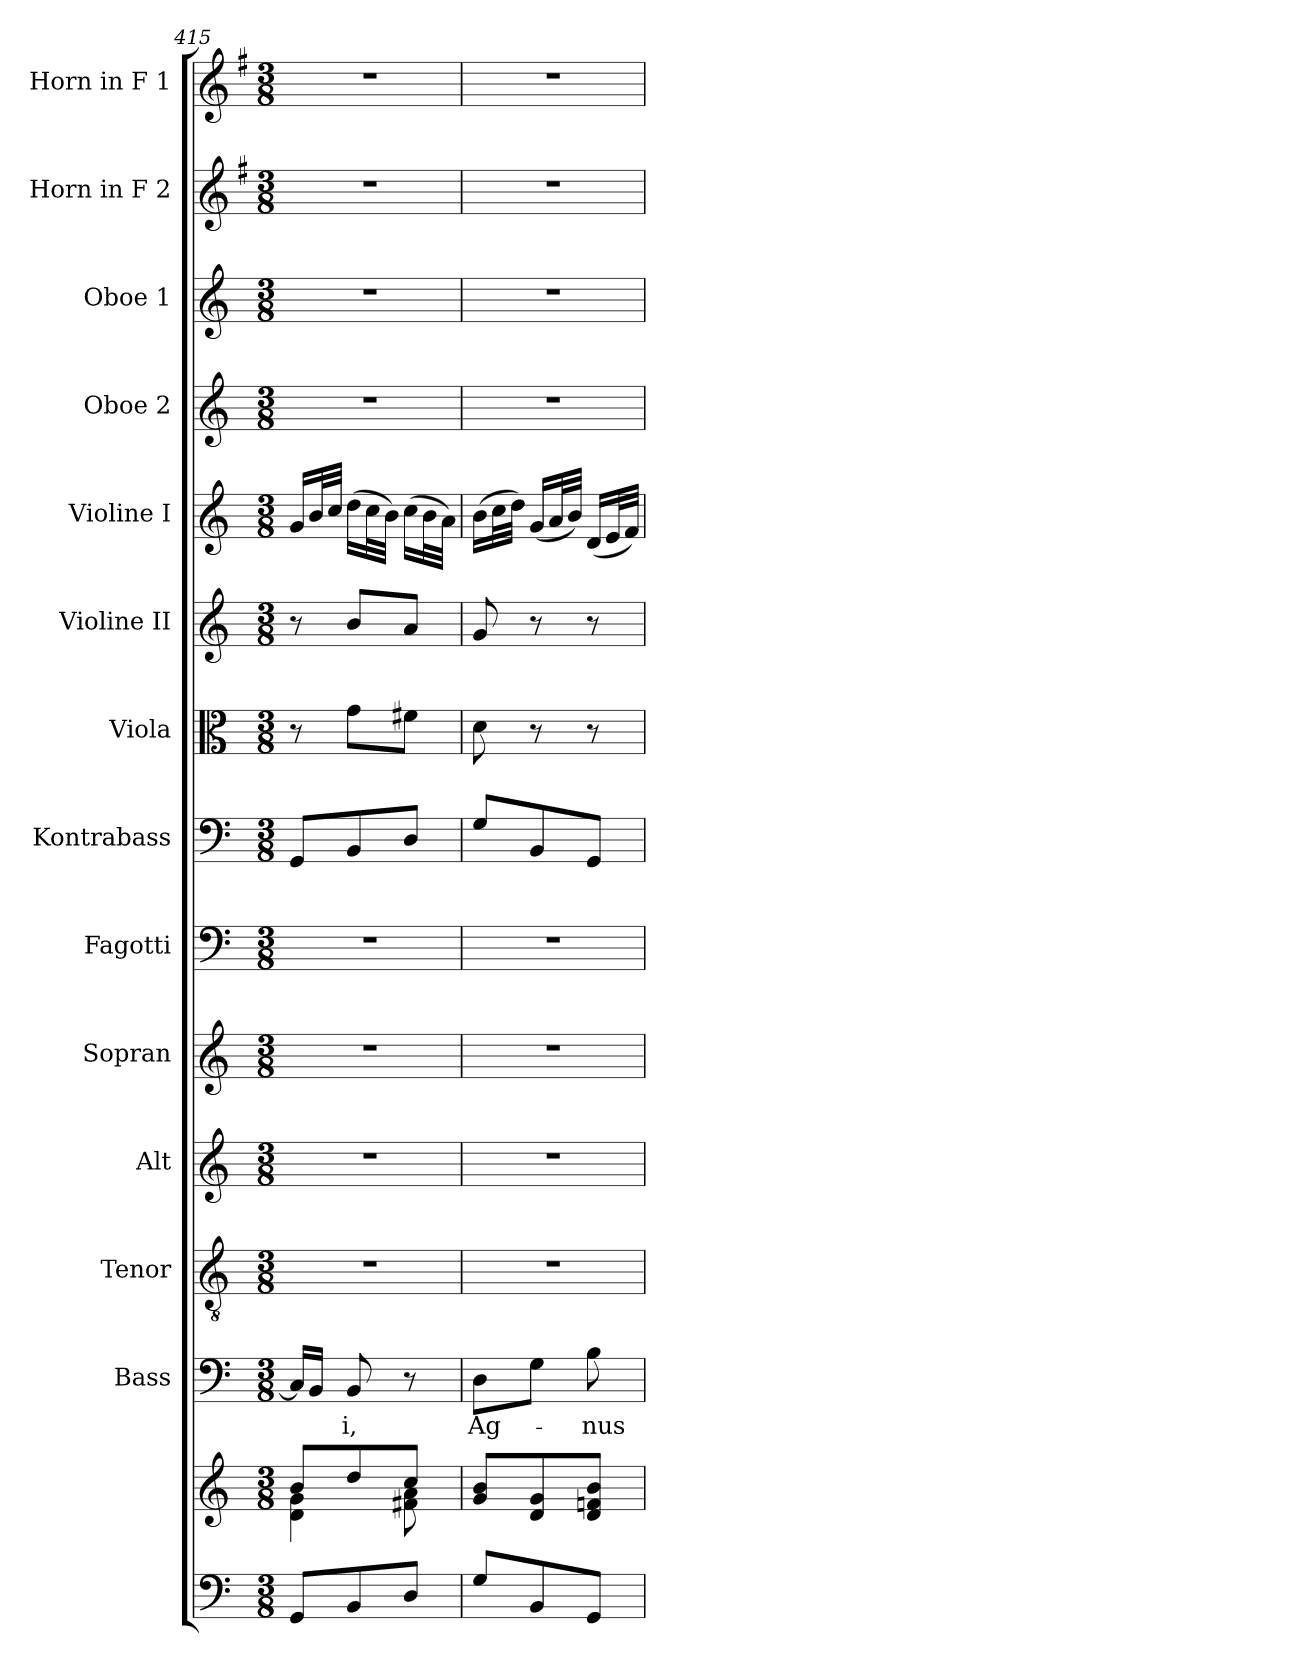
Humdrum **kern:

**kern	**kern	**kern	**text	**kern	**kern	**kern	**kern	**kern	**kern	**kern	**kern	**kern	**kern	**kern	**kern
*part14	*part14	*part13	*part13	*part12	*part11	*part10	*part9	*part8	*part7	*part6	*part5	*part4	*part3	*part2	*part1
*staff15	*staff14	*staff13	*staff13	*staff12	*staff11	*staff10	*staff9	*staff8	*staff7	*staff6	*staff5	*staff4	*staff3	*staff2	*staff1
*	*	*I"Bass	*	*I"Tenor	*I"Alt	*I"Sopran	*I"Fagotti	*I"Kontrabass	*I"Viola	*I"Violine II	*I"Violine I	*I"Oboe 2	*I"Oboe 1	*I"Horn in F 2	*I"Horn in F 1
*	*	*I'B.	*	*I'T.	*I'A.	*I'S.	*I'Fg.	*I'Kb.	*I'Vla.	*I'Vl. II	*I'Vl. I	*I'Ob. 2	*I'Ob. 1	*	*
*clefF4	*clefG2	*clefF4	*	*clefGv2	*clefG2	*clefG2	*clefF4	*clefF4	*clefC3	*clefG2	*clefG2	*clefG2	*clefG2	*clefG2	*clefG2
*	*	*	*	*	*	*	*	*ITrd7c12	*	*	*	*	*	*ITrd4c7	*ITrd4c7
*k[]	*k[]	*k[]	*	*k[]	*k[]	*k[]	*k[]	*k[]	*k[]	*k[]	*k[]	*k[]	*k[]	*k[]	*k[]
*C:	*C:	*C:	*	*C:	*C:	*C:	*C:	*C:	*C:	*C:	*C:	*C:	*C:	*C:	*C:
*M3/8	*M3/8	*M3/8	*	*M3/8	*M3/8	*M3/8	*M3/8	*M3/8	*M3/8	*M3/8	*M3/8	*M3/8	*M3/8	*M3/8	*M3/8
=415	=415	=415	=415	=415	=415	=415	=415	=415	=415	=415	=415	=415	=415	=415	=415
*	*^	*	*	*	*	*	*	*	*	*	*	*	*	*	*
8GG/L	8b/L	4d\ 4g\	16C/LL]	.	4.r	4.r	4.r	4.r	8GGG/L	8r	8r	16g/LL	4.r	4.r	4.r	4.r
.	.	.	16BB/JJ	.	.	.	.	.	.	.	.	32b/L	.	.	.	.
.	.	.	.	.	.	.	.	.	.	.	.	32cc/JJJ	.	.	.	.
!	!	!	!	!LO:LY:b	!	!	!	!	!	!	!	!	!	!	!	!
8BB/	8dd/	.	8BB/	-i,	.	.	.	.	8BBB/	8g\L	8b/L	(>16dd\LL	.	.	.	.
.	.	.	.	.	.	.	.	.	.	.	.	32cc\L	.	.	.	.
.	.	.	.	.	.	.	.	.	.	.	.	32b\JJJ)	.	.	.	.
8D/J	8cc/J	8f#X\ 8a\	8r	.	.	.	.	.	8DD/J	8f#X\J	8a/J	(>16cc\LL	.	.	.	.
.	.	.	.	.	.	.	.	.	.	.	.	32b\L	.	.	.	.
.	.	.	.	.	.	.	.	.	.	.	.	32a\JJJ)	.	.	.	.
*	*v	*v	*	*	*	*	*	*	*	*	*	*	*	*	*	*
=416	=416	=416	=416	=416	=416	=416	=416	=416	=416	=416	=416	=416	=416	=416	=416
!	!	!	!LO:LY:b	!	!	!	!	!	!	!	!	!	!	!	!
8G/L	8g/ 8b/L	8D\L	Ag-	4.r	4.r	4.r	4.r	8GG/L	8d\	8g/	(>16b\LL	4.r	4.r	4.r	4.r
.	.	.	.	.	.	.	.	.	.	.	32cc\L	.	.	.	.
.	.	.	.	.	.	.	.	.	.	.	32dd\JJJ)	.	.	.	.
8BB/	8d/ 8g/	8G\J	.	.	.	.	.	8BBB/	8r	8r	(<16g/LL	.	.	.	.
.	.	.	.	.	.	.	.	.	.	.	32a/L	.	.	.	.
.	.	.	.	.	.	.	.	.	.	.	32b/JJJ)	.	.	.	.
!	!	!	!LO:LY:b	!	!	!	!	!	!	!	!	!	!	!	!
8GG/J	8d/ 8fn/ 8b/J	8B\	-nus	.	.	.	.	8GGG/J	8r	8r	(<16d/LL	.	.	.	.
.	.	.	.	.	.	.	.	.	.	.	32e/L	.	.	.	.
.	.	.	.	.	.	.	.	.	.	.	32f/JJJ)	.	.	.	.
=	=	=	=	=	=	=	=	=	=	=	=	=	=	=	=
*-	*-	*-	*-	*-	*-	*-	*-	*-	*-	*-	*-	*-	*-	*-	*-
